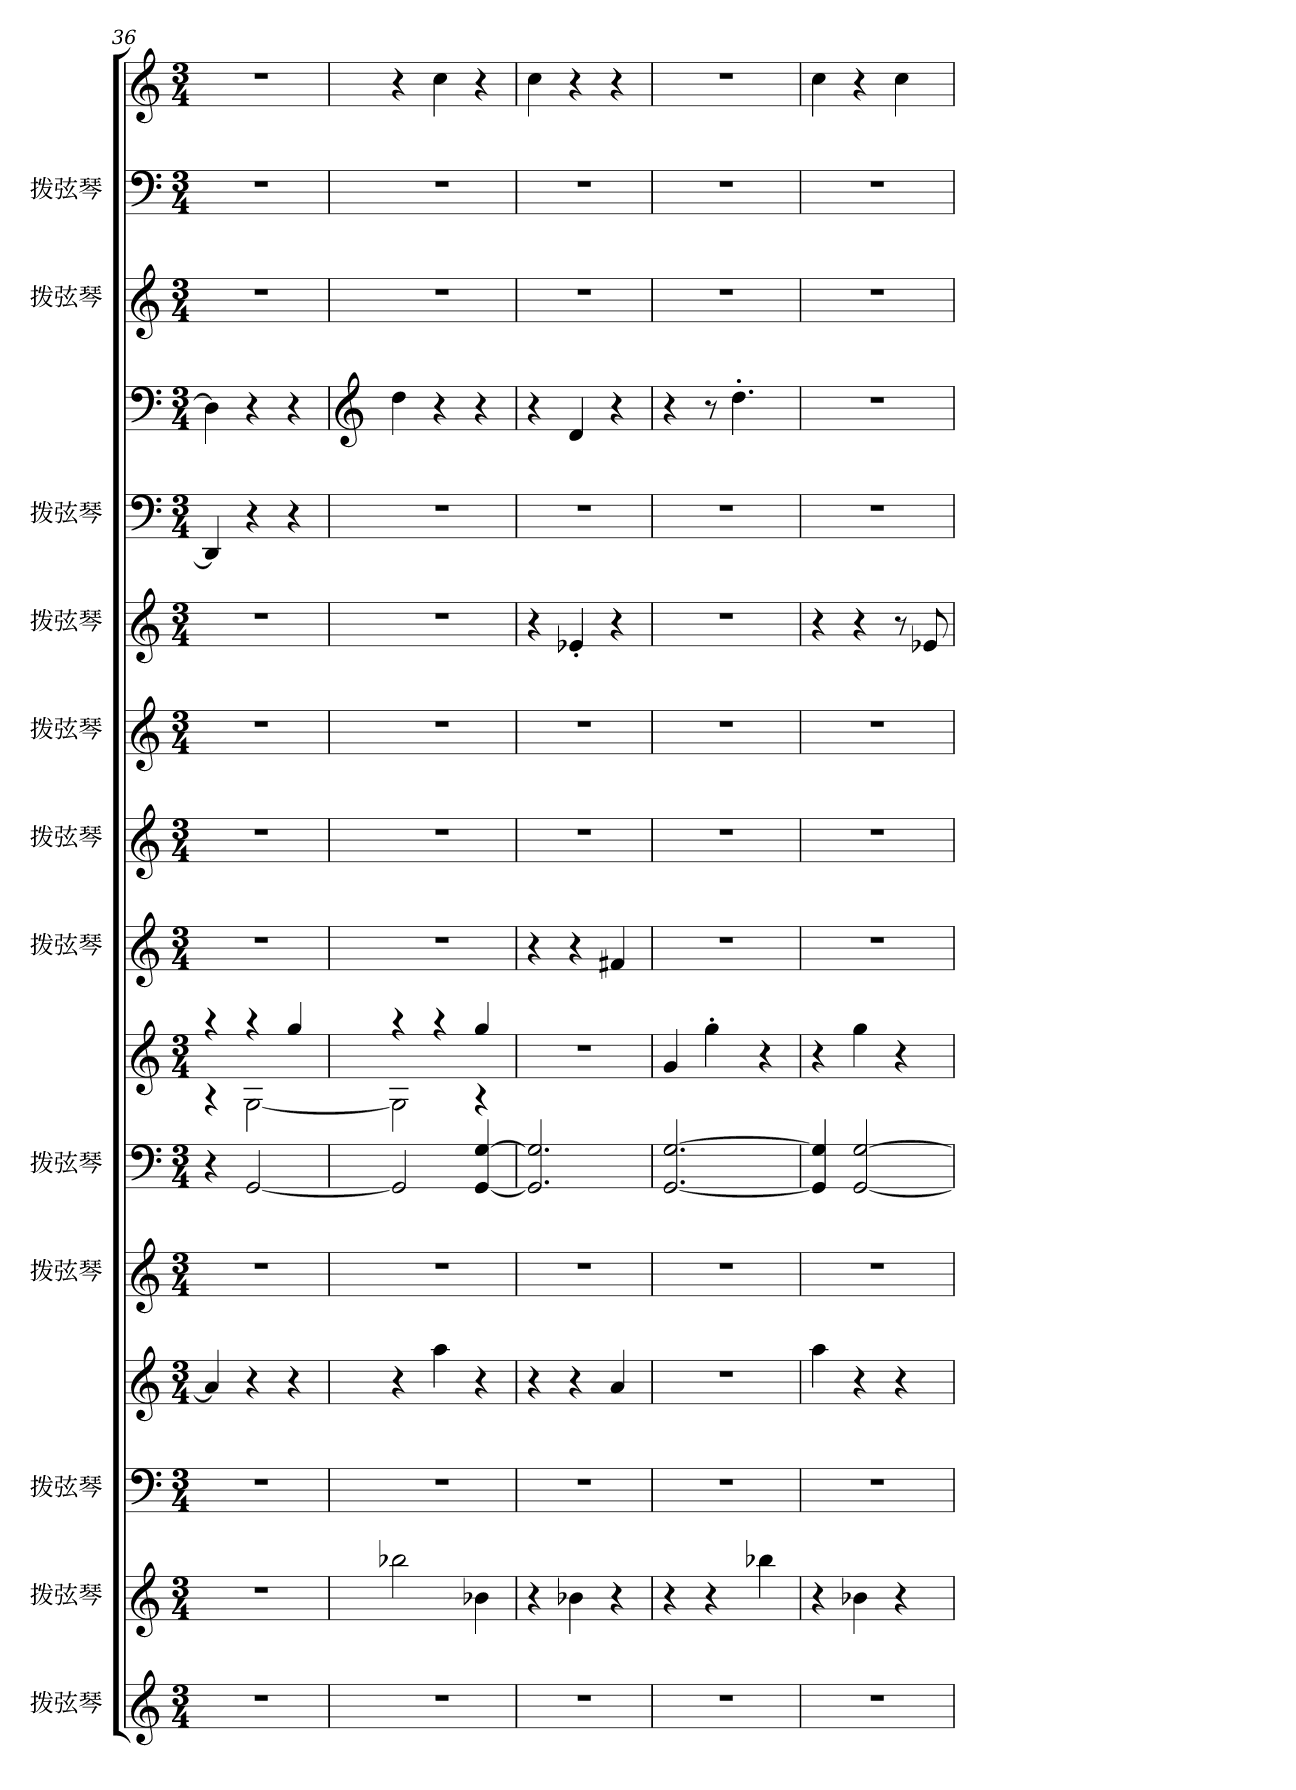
**kern	**kern	**kern	**kern	**kern	**kern	**kern	**kern	**kern	**kern	**kern	**kern	**kern	**kern	**kern	**kern
*part12	*part11	*part10	*part10	*part9	*part8	*part8	*part7	*part6	*part5	*part4	*part3	*part3	*part2	*part1	*part1
*staff16	*staff15	*staff14	*staff13	*staff12	*staff11	*staff10	*staff9	*staff8	*staff7	*staff6	*staff5	*staff4	*staff3	*staff2	*staff1
*I"拨弦琴	*I"拨弦琴	*I"拨弦琴	*	*I"拨弦琴	*I"拨弦琴	*	*I"拨弦琴	*I"拨弦琴	*I"拨弦琴	*I"拨弦琴	*I"拨弦琴	*	*I"拨弦琴	*I"拨弦琴	*
*clefG2	*clefG2	*clefF4	*clefG2	*clefG2	*clefF4	*clefG2	*clefG2	*clefG2	*clefG2	*clefG2	*clefF4	*clefF4	*clefG2	*clefF4	*clefG2
*k[]	*k[]	*k[]	*k[]	*k[]	*k[]	*k[]	*k[]	*k[]	*k[]	*k[]	*k[]	*k[]	*k[]	*k[]	*k[]
*M3/4	*M3/4	*M3/4	*M3/4	*M3/4	*M3/4	*M3/4	*M3/4	*M3/4	*M3/4	*M3/4	*M3/4	*M3/4	*M3/4	*M3/4	*M3/4
=36	=36	=36	=36	=36	=36	=36	=36	=36	=36	=36	=36	=36	=36	=36	=36
*	*	*	*	*	*	*^	*	*	*	*	*	*	*	*	*
2.r	2.r	2.r	4a/]	2.r	4r	4r	4r	2.r	2.r	2.r	2.r	4DD/]	4D\]	2.r	2.r	2.r
.	.	.	4r	.	[2GG/	4r	[2G\	.	.	.	.	4r	4r	.	.	.
.	.	.	4r	.	.	4gg/	.	.	.	.	.	4r	4r	.	.	.
=37	=37	=37	=37	=37	=37	=37	=37	=37	=37	=37	=37	=37	=37	=37	=37	=37
*	*	*	*	*	*	*	*	*	*	*	*	*	*clefG2	*	*	*
2.r	2bb-X\	2.r	4r	2.r	2GG/]	4r	2G\]	2.r	2.r	2.r	2.r	2.r	4dd\	2.r	2.r	4r
.	.	.	4aa\	.	.	4r	.	.	.	.	.	.	4r	.	.	4cc\
.	4b-X\	.	4r	.	[4GG/ [4G/	4gg/	4r	.	.	.	.	.	4r	.	.	4r
*	*	*	*	*	*	*v	*v	*	*	*	*	*	*	*	*	*
=38	=38	=38	=38	=38	=38	=38	=38	=38	=38	=38	=38	=38	=38	=38	=38
2.r	4r	2.r	4r	2.r	2.GG/] 2.G/]	2.r	4r	2.r	2.r	4r	2.r	4r	2.r	2.r	4cc\
.	4b-X\	.	4r	.	.	.	4r	.	.	4e-X'/	.	4d/	.	.	4r
.	4r	.	4a/	.	.	.	4f#X/	.	.	4r	.	4r	.	.	4r
=39	=39	=39	=39	=39	=39	=39	=39	=39	=39	=39	=39	=39	=39	=39	=39
2.r	4r	2.r	2.r	2.r	[2.GG/ [2.G/	4g/	2.r	2.r	2.r	2.r	2.r	4r	2.r	2.r	2.r
.	4r	.	.	.	.	4gg'\	.	.	.	.	.	8r	.	.	.
.	.	.	.	.	.	.	.	.	.	.	.	4.dd'\	.	.	.
.	4bb-X\	.	.	.	.	4r	.	.	.	.	.	.	.	.	.
=40	=40	=40	=40	=40	=40	=40	=40	=40	=40	=40	=40	=40	=40	=40	=40
2.r	4r	2.r	4aa\	2.r	4GG/] 4G/]	4r	2.r	2.r	2.r	4r	2.r	2.r	2.r	2.r	4cc\
.	4b-X\	.	4r	.	[2GG/ [2G/	4gg\	.	.	.	4r	.	.	.	.	4r
.	4r	.	4r	.	.	4r	.	.	.	8r	.	.	.	.	4cc\
.	.	.	.	.	.	.	.	.	.	8e-X/	.	.	.	.	.
=	=	=	=	=	=	=	=	=	=	=	=	=	=	=	=
*-	*-	*-	*-	*-	*-	*-	*-	*-	*-	*-	*-	*-	*-	*-	*-
